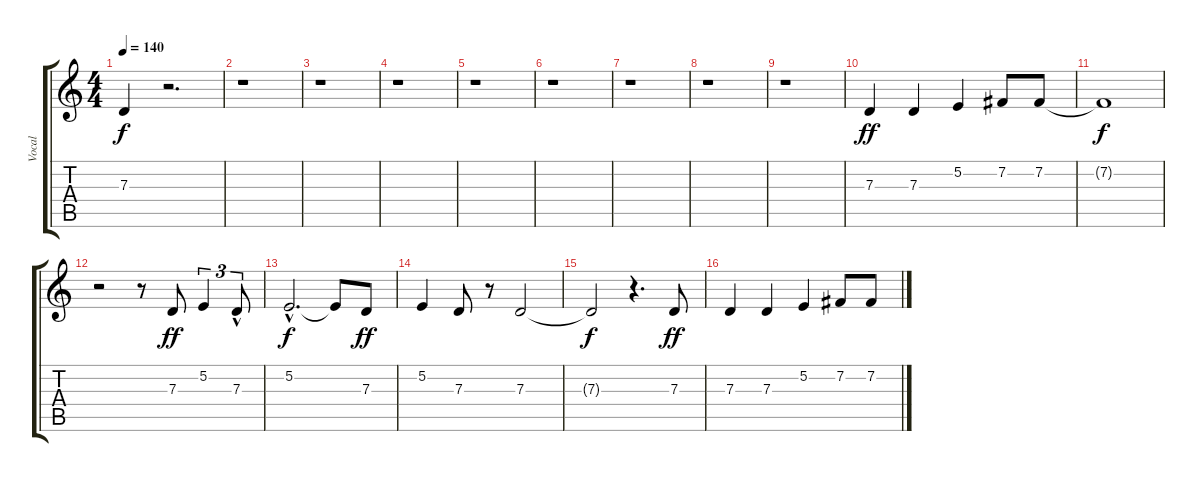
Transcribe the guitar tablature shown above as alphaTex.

\track ("Vocal" "Vocal") {instrument tenorsax}
\staff {score tabs}
\tuning (E4 B3 G3 D3 A2 E2) {hide}
\ts (4 4)
\tempo 140
\clef g2
\ks c
7.3{t}.4{dy f} r.2{d} |
r.1 |
r.1 |
r.1 |
r.1 |
r.1 |
r.1 |
r.1 |
r.1 |
7.3.4{dy ff} 7.3.4 5.2.4 7.2.8 7.2.8 |
7.2{t}.1{dy f} |
r.2 r.8 7.3.8{dy ff} 5.2.4{tu (3 2)} 7.3{hac}.8{tu (3 2)} |
5.2{hac}.2{d dy f} 5.2{t}.8 7.3.8{dy ff} |
5.2.4 7.3.8 r.8 7.3.2 |
7.3{t}.2{dy f} r.4{d} 7.3.8{dy ff} |
7.3.4 7.3.4 5.2.4 7.2.8 7.2.8
